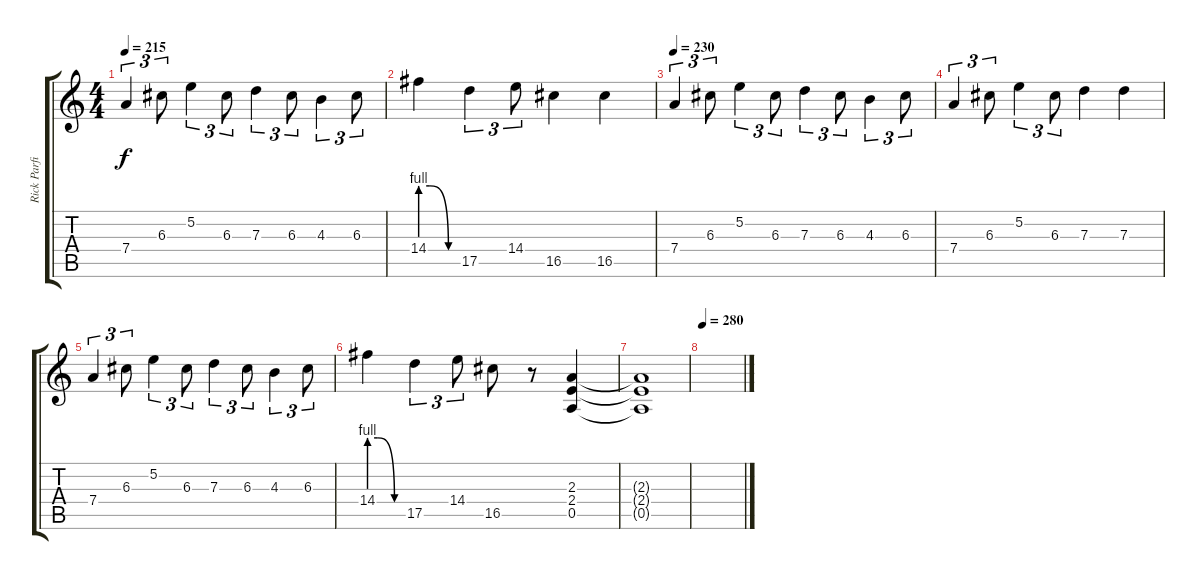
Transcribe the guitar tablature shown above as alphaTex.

\track ("Rick Parfitt" "Rick Parfi") {instrument overdrivenguitar}
\staff {score tabs}
\tuning (E4 B3 G3 D3 A2 E2) {hide}
\ts (4 4)
\tempo 215
\clef g2
\ks c
7.4.4{tu (3 2) dy f} 6.3.8{tu (3 2)} 5.2.4{tu (3 2)} 6.3.8{tu (3 2)} 7.3.4{tu (3 2)} 6.3.8{tu (3 2)} 4.3.4{tu (3 2)} 6.3.8{tu (3 2)} |
14.4{be (custom 0 4 15 4 45 0 60 0)}.4 17.5.4{tu (3 2)} 14.4.8{tu (3 2)} 16.5.4 16.5.4 |
\tempo 230
7.4.4{tu (3 2)} 6.3.8{tu (3 2)} 5.2.4{tu (3 2)} 6.3.8{tu (3 2)} 7.3.4{tu (3 2)} 6.3.8{tu (3 2)} 4.3.4{tu (3 2)} 6.3.8{tu (3 2)} |
7.4.4{tu (3 2)} 6.3.8{tu (3 2)} 5.2.4{tu (3 2)} 6.3.8{tu (3 2)} 7.3.4 7.3.4 |
7.4.4{tu (3 2)} 6.3.8{tu (3 2)} 5.2.4{tu (3 2)} 6.3.8{tu (3 2)} 7.3.4{tu (3 2)} 6.3.8{tu (3 2)} 4.3.4{tu (3 2)} 6.3.8{tu (3 2)} |
14.4{be (custom 0 4 15 4 45 0 60 0)}.4 17.5.4{tu (3 2)} 14.4.8{tu (3 2)} 16.5.8 r.8 (2.3 2.4 0.5).4 |
(2.3{t} 2.4{t} 0.5{t}).1 |
\tempo 280
